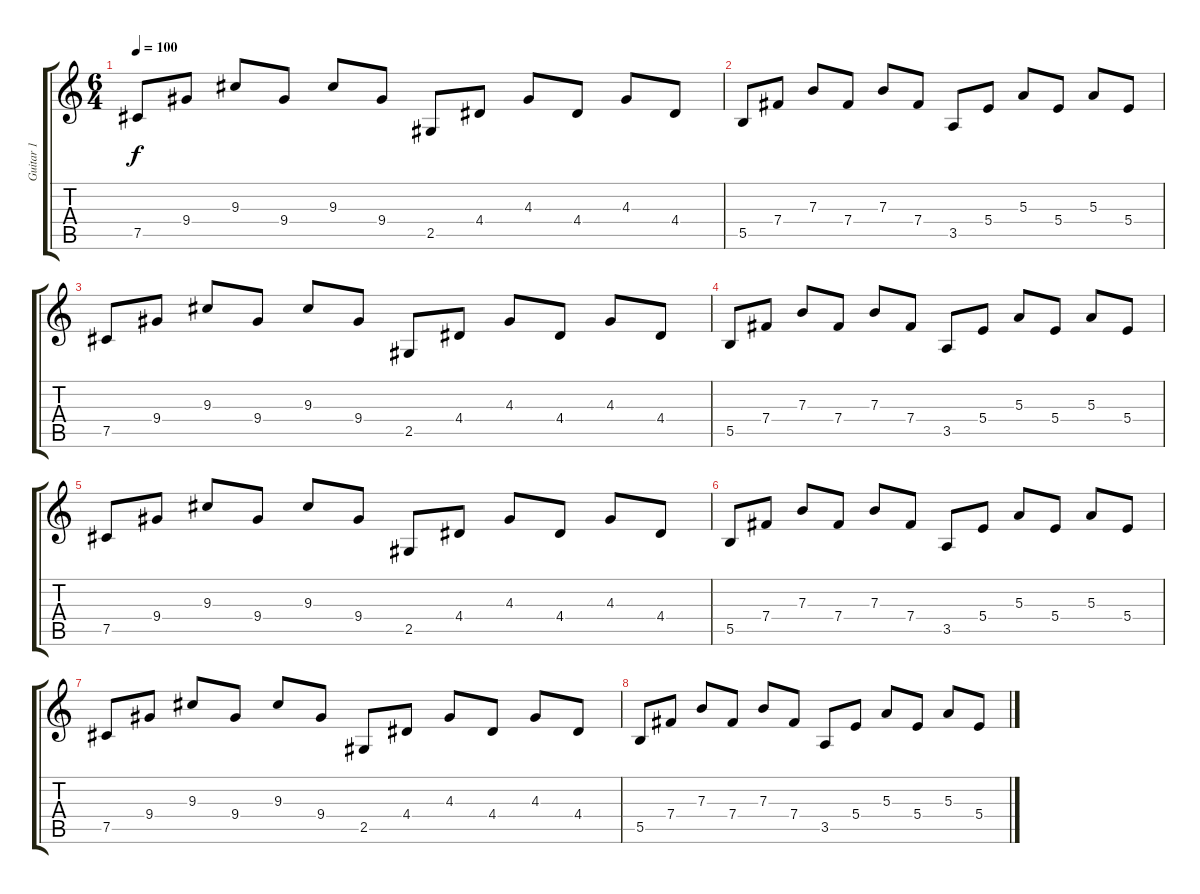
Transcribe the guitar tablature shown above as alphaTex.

\track ("Guitar 1" "Guitar 1") {instrument distortionguitar}
\staff {score tabs}
\tuning (Db4 Ab3 E3 B2 Gb2 Db2) {hide}
\ts (6 4)
\tempo 100
\clef g2
\ks c
7.5.8{dy f} 9.4.8 9.3.8 9.4.8 9.3.8 9.4.8 2.5.8 4.4.8 4.3.8 4.4.8 4.3.8 4.4.8 |
5.5.8 7.4.8 7.3.8 7.4.8 7.3.8 7.4.8 3.5.8 5.4.8 5.3.8 5.4.8 5.3.8 5.4.8 |
7.5.8 9.4.8 9.3.8 9.4.8 9.3.8 9.4.8 2.5.8 4.4.8 4.3.8 4.4.8 4.3.8 4.4.8 |
5.5.8 7.4.8 7.3.8 7.4.8 7.3.8 7.4.8 3.5.8 5.4.8 5.3.8 5.4.8 5.3.8 5.4.8 |
7.5.8 9.4.8 9.3.8 9.4.8 9.3.8 9.4.8 2.5.8 4.4.8 4.3.8 4.4.8 4.3.8 4.4.8 |
5.5.8 7.4.8 7.3.8 7.4.8 7.3.8 7.4.8 3.5.8 5.4.8 5.3.8 5.4.8 5.3.8 5.4.8 |
7.5.8 9.4.8 9.3.8 9.4.8 9.3.8 9.4.8 2.5.8 4.4.8 4.3.8 4.4.8 4.3.8 4.4.8 |
5.5.8 7.4.8 7.3.8 7.4.8 7.3.8 7.4.8 3.5.8 5.4.8 5.3.8 5.4.8 5.3.8 5.4.8
